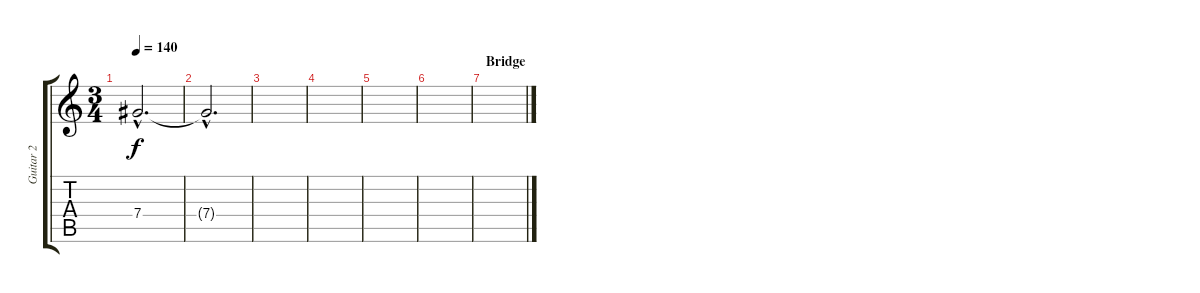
\track ("Guitar 2" "Guitar 2") {instrument overdrivenguitar}
\staff {score tabs}
\tuning (Eb4 Bb3 Gb3 Db3 Ab2 Eb2) {hide}
\ts (3 4)
\tempo 140
\clef g2
\ks c
7.4{hac t}.2{d dy f} |
7.4{hac t}.2{d volume 0} |
|
|
|
|
\section ("" "Bridge")
